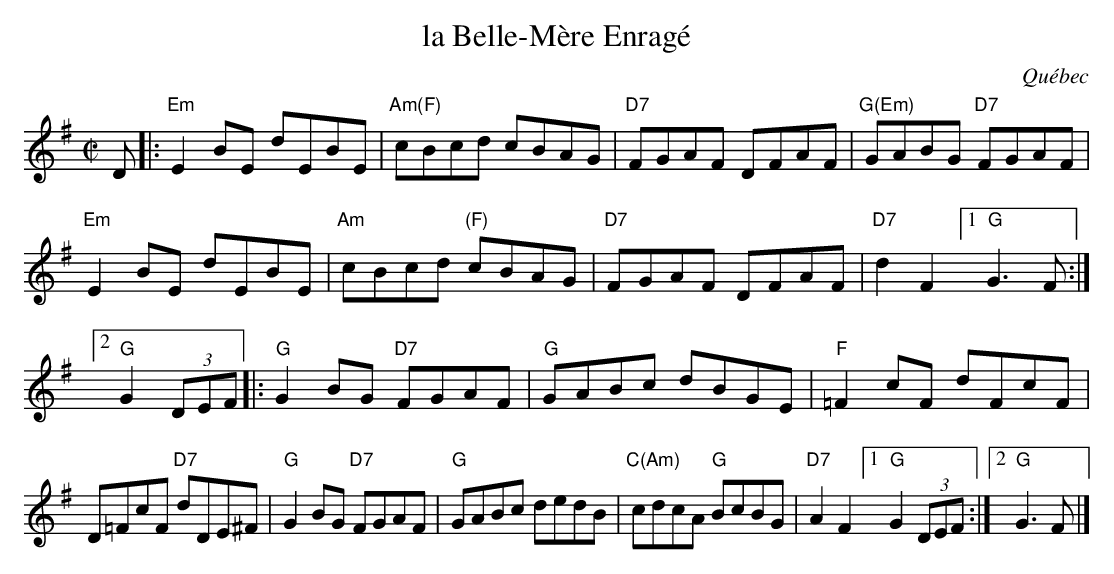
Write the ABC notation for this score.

X:1
T: la Belle-M\`ere Enrag\'e
O: Qu\'ebec
M: C|
L: 1/8
K: Em
D !Segno!|:\
"Em"E2BE dEBE | "Am(F)"cBcd cBAG |"D7"FGAF DFAF | "G(Em)"GABG "D7"FGAF |
"Em"E2BE dEBE | "Am"cBcd "(F)"cBAG |"D7"FGAF DFAF | "D7"d2F2 [1 "G"G3F :|
[2 "G"G2 (3DEF |: "G"G2BG "D7"FGAF |"G"GABc dBGE | "F"=F2cF dFcF |
D=FcF "D7"dDE^F | "G"G2BG "D7"FGAF |"G"GABc dedB | "C(Am)"cdcA "G"BcBG |"D7"A2F2 [1 "G"G2 (3DEF :|2 "G"G3 F |]
